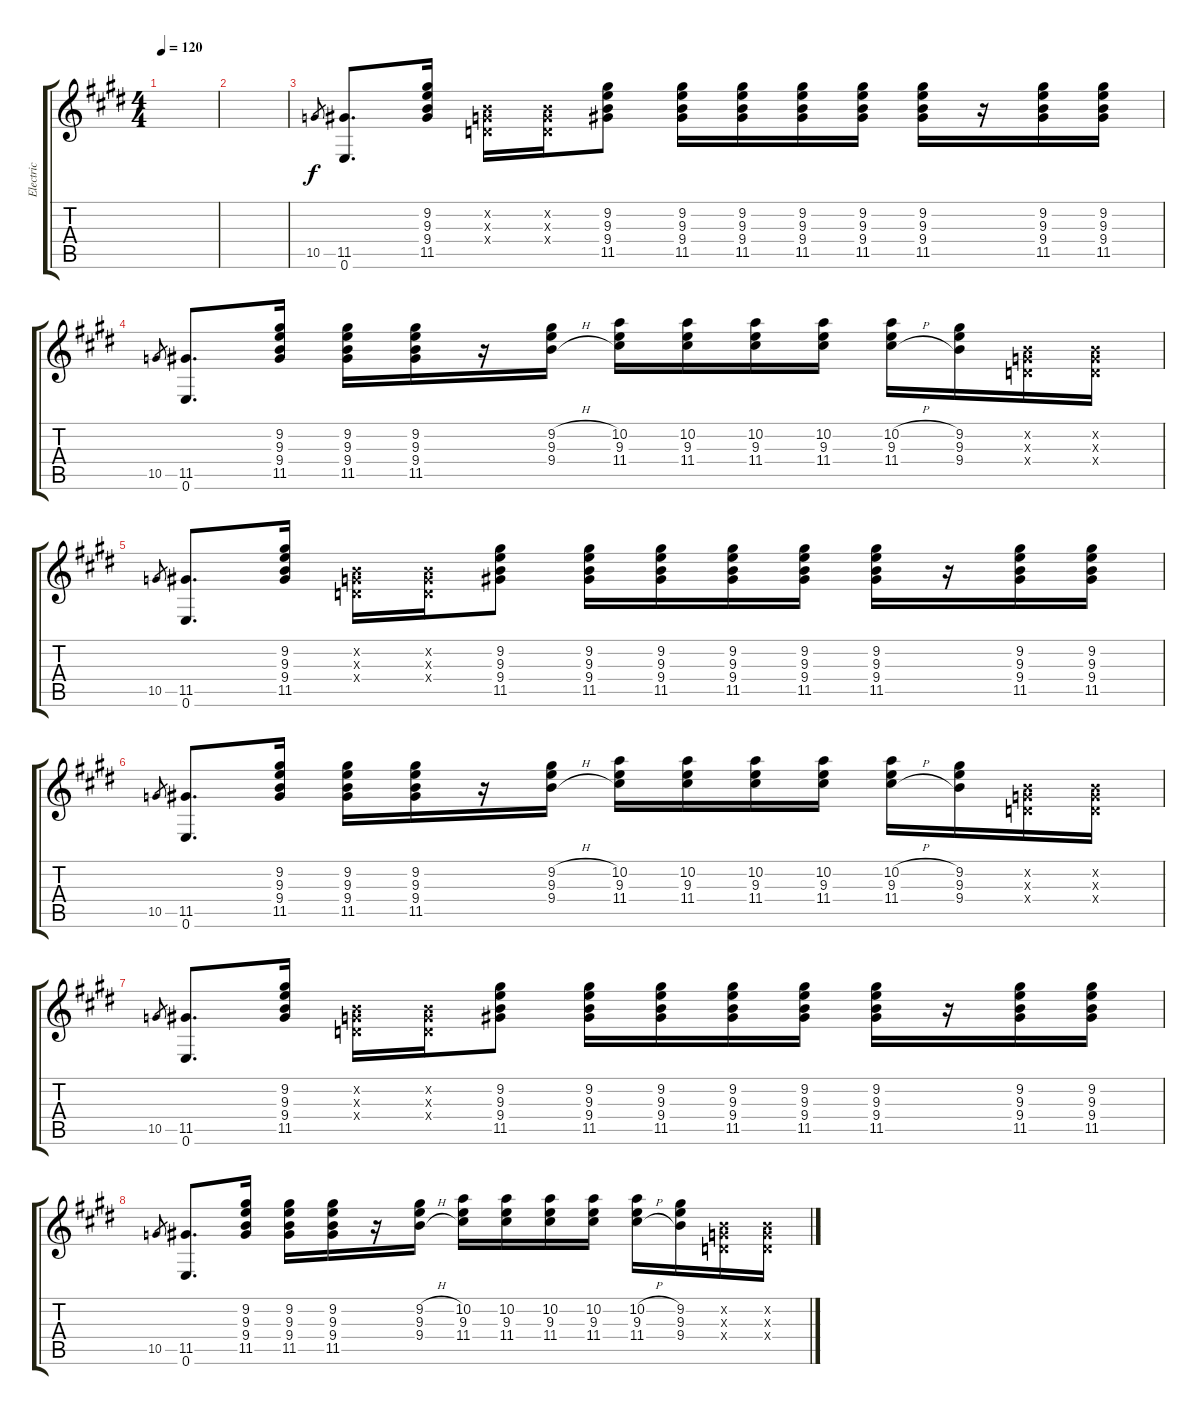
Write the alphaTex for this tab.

\track ("Electric" "Electric") {instrument electricguitarjazz}
\staff {score tabs}
\tuning (E4 B3 G3 D3 A2 E2) {hide}
\ts (4 4)
\tempo 120
\clef g2
\ks e
|
|
10.5.8{gr} (11.5 0.6).8{d} (9.2 9.3 9.4 11.5).16 (0.2{x} 0.3{x} 0.4{x}).16 (0.2{x} 0.3{x} 0.4{x}).16 (9.2 9.3 9.4 11.5).8 (9.2 9.3 9.4 11.5).16 (9.2 9.3 9.4 11.5).16 (9.2 9.3 9.4 11.5).16 (9.2 9.3 9.4 11.5).16 (9.2 9.3 9.4 11.5).16 r.16 (9.2 9.3 9.4 11.5).16 (9.2 9.3 9.4 11.5).16 |
10.5.8{gr} (11.5 0.6).8{d} (9.2 9.3 9.4 11.5).16 (9.2 9.3 9.4 11.5).16 (9.2 9.3 9.4 11.5).16 r.16 (9.2{h} 9.3{h} 9.4{h}).16 (10.2 9.3 11.4).16 (10.2 9.3 11.4).16 (10.2 9.3 11.4).16 (10.2 9.3 11.4).16 (10.2{h} 9.3{h} 11.4{h}).16 (9.2 9.3 9.4).16 (0.2{x} 0.3{x} 0.4{x}).16 (0.2{x} 0.3{x} 0.4{x}).16 |
10.5.8{gr} (11.5 0.6).8{d} (9.2 9.3 9.4 11.5).16 (0.2{x} 0.3{x} 0.4{x}).16 (0.2{x} 0.3{x} 0.4{x}).16 (9.2 9.3 9.4 11.5).8 (9.2 9.3 9.4 11.5).16 (9.2 9.3 9.4 11.5).16 (9.2 9.3 9.4 11.5).16 (9.2 9.3 9.4 11.5).16 (9.2 9.3 9.4 11.5).16 r.16 (9.2 9.3 9.4 11.5).16 (9.2 9.3 9.4 11.5).16 |
10.5.8{gr} (11.5 0.6).8{d} (9.2 9.3 9.4 11.5).16 (9.2 9.3 9.4 11.5).16 (9.2 9.3 9.4 11.5).16 r.16 (9.2{h} 9.3{h} 9.4{h}).16 (10.2 9.3 11.4).16 (10.2 9.3 11.4).16 (10.2 9.3 11.4).16 (10.2 9.3 11.4).16 (10.2{h} 9.3{h} 11.4{h}).16 (9.2 9.3 9.4).16 (0.2{x} 0.3{x} 0.4{x}).16 (0.2{x} 0.3{x} 0.4{x}).16 |
10.5.8{gr} (11.5 0.6).8{d} (9.2 9.3 9.4 11.5).16 (0.2{x} 0.3{x} 0.4{x}).16 (0.2{x} 0.3{x} 0.4{x}).16 (9.2 9.3 9.4 11.5).8 (9.2 9.3 9.4 11.5).16 (9.2 9.3 9.4 11.5).16 (9.2 9.3 9.4 11.5).16 (9.2 9.3 9.4 11.5).16 (9.2 9.3 9.4 11.5).16 r.16 (9.2 9.3 9.4 11.5).16 (9.2 9.3 9.4 11.5).16 |
10.5.8{gr} (11.5 0.6).8{d} (9.2 9.3 9.4 11.5).16 (9.2 9.3 9.4 11.5).16 (9.2 9.3 9.4 11.5).16 r.16 (9.2{h} 9.3{h} 9.4{h}).16 (10.2 9.3 11.4).16 (10.2 9.3 11.4).16 (10.2 9.3 11.4).16 (10.2 9.3 11.4).16 (10.2{h} 9.3{h} 11.4{h}).16 (9.2 9.3 9.4).16 (0.2{x} 0.3{x} 0.4{x}).16 (0.2{x} 0.3{x} 0.4{x}).16
